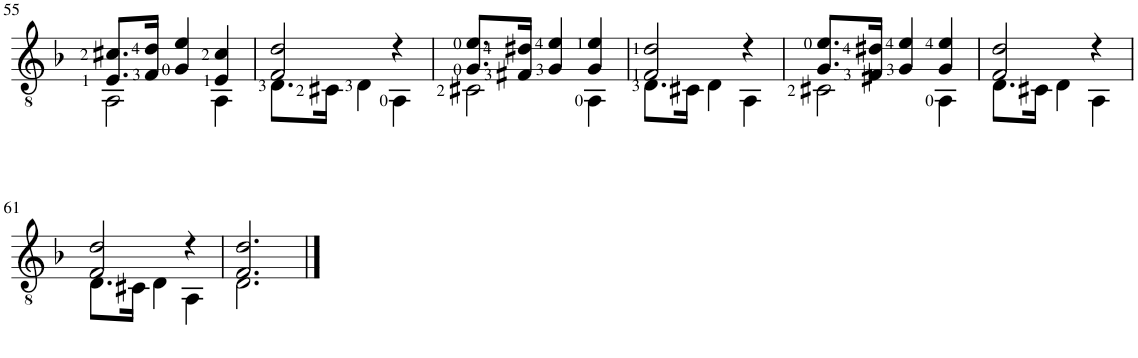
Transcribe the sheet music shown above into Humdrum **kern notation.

**kern
*part1
*staff1
*I"Classical Guitar
*I'Guit.
!!LO:PB:g=z
*clefGv2
*k[b-]
*M3/4
=55
*^
8.E/ 8.c#X/L	2AA\
16F/ 16d/Jk	.
4G/ 4e/	.
4E/ 4c#/	4AA\
=56	=56
2F/ 2d/	8.D\L
.	16C#X\Jk
.	4D\
4r	4AA\
=57	=57
8.G/ 8.e/L	2C#X\
16F#X/ 16d#X/Jk	.
4G/ 4e/	.
4G/ 4e/	4AA\
=58	=58
2F/ 2d/	8.D\L
.	16C#X\Jk
.	4D\
4r	4AA\
=59	=59
8.G/ 8.e/L	2C#X\
16F#X/ 16d#X/Jk	.
4G/ 4e/	.
4G/ 4e/	4AA\
=60	=60
2F/ 2d/	8.D\L
.	16C#X\Jk
.	4D\
4r	4AA\
!!LO:LB:g=z	!!
=61	=61
2F/ 2d/	8.D\L
.	16C#X\Jk
.	4D\
4r	4AA\
=62	=62
2.F/ 2.d/	2.D\
*v	*v
==
*-
